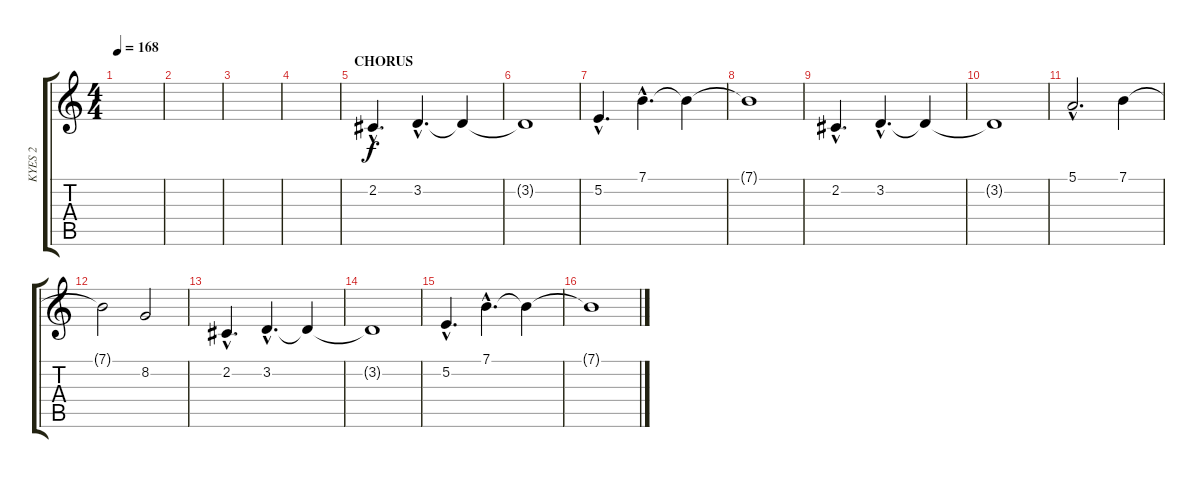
\track ("KYES 2" "KYES 2") {instrument percussiveorgan}
\staff {score tabs}
\tuning (E4 B3 G3 D3 A2 E2) {hide}
\ts (4 4)
\tempo 168
\clef g2
\ks c
|
|
|
|
\section ("" "CHORUS")
2.2{hac}.4{d volume 14 balance 0 instrument glockenspiel} 3.2{hac}.4{d} 3.2{t}.4 |
3.2{t}.1 |
5.2{hac}.4{d} 7.1{hac}.4{d} 7.1{t}.4 |
7.1{t}.1 |
2.2{hac}.4{d} 3.2{hac}.4{d} 3.2{t}.4 |
3.2{t}.1 |
5.1{hac}.2{d} 7.1.4 |
7.1{t}.2 8.2.2 |
2.2{hac}.4{d volume 14 balance 0 instrument glockenspiel} 3.2{hac}.4{d} 3.2{t}.4 |
3.2{t}.1 |
5.2{hac}.4{d} 7.1{hac}.4{d} 7.1{t}.4 |
7.1{t}.1
